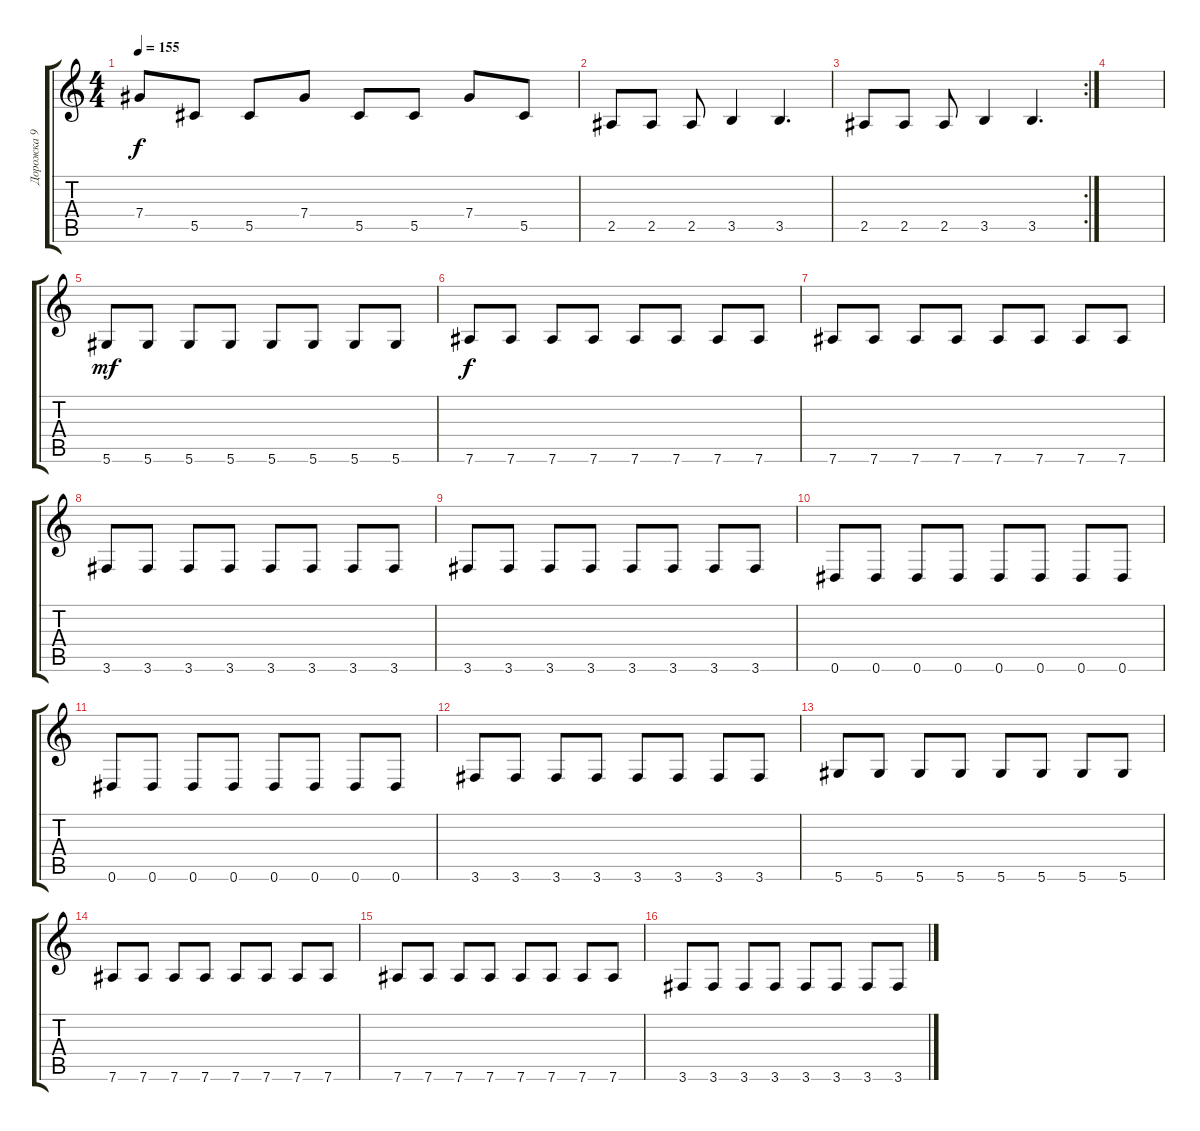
\track ("Дорожка 9" "Дорожка 9") {instrument electricbasspick}
\staff {score tabs}
\tuning (Eb4 Bb3 Gb3 Db3 Ab2 Eb2) {hide}
\ts (4 4)
\tempo 155
\clef g2
\ks c
7.4.8{dy f} 5.5.8 5.5.8 7.4.8 5.5.8 5.5.8 7.4.8 5.5.8 |
2.5.8 2.5.8 2.5.8 3.5.4 3.5.4{d} |
\rc 2
2.5.8 2.5.8 2.5.8 3.5.4 3.5.4{d} |
|
5.6.8{dy mf} 5.6.8 5.6.8 5.6.8 5.6.8 5.6.8 5.6.8 5.6.8 |
7.6.8{dy f} 7.6.8 7.6.8 7.6.8 7.6.8 7.6.8 7.6.8 7.6.8 |
7.6.8 7.6.8 7.6.8 7.6.8 7.6.8 7.6.8 7.6.8 7.6.8 |
3.6.8 3.6.8 3.6.8 3.6.8 3.6.8 3.6.8 3.6.8 3.6.8 |
3.6.8 3.6.8 3.6.8 3.6.8 3.6.8 3.6.8 3.6.8 3.6.8 |
0.6.8 0.6.8 0.6.8 0.6.8 0.6.8 0.6.8 0.6.8 0.6.8 |
0.6.8 0.6.8 0.6.8 0.6.8 0.6.8 0.6.8 0.6.8 0.6.8 |
3.6.8 3.6.8 3.6.8 3.6.8 3.6.8 3.6.8 3.6.8 3.6.8 |
5.6.8 5.6.8 5.6.8 5.6.8 5.6.8 5.6.8 5.6.8 5.6.8 |
7.6.8 7.6.8 7.6.8 7.6.8 7.6.8 7.6.8 7.6.8 7.6.8 |
7.6.8 7.6.8 7.6.8 7.6.8 7.6.8 7.6.8 7.6.8 7.6.8 |
3.6.8 3.6.8 3.6.8 3.6.8 3.6.8 3.6.8 3.6.8 3.6.8
